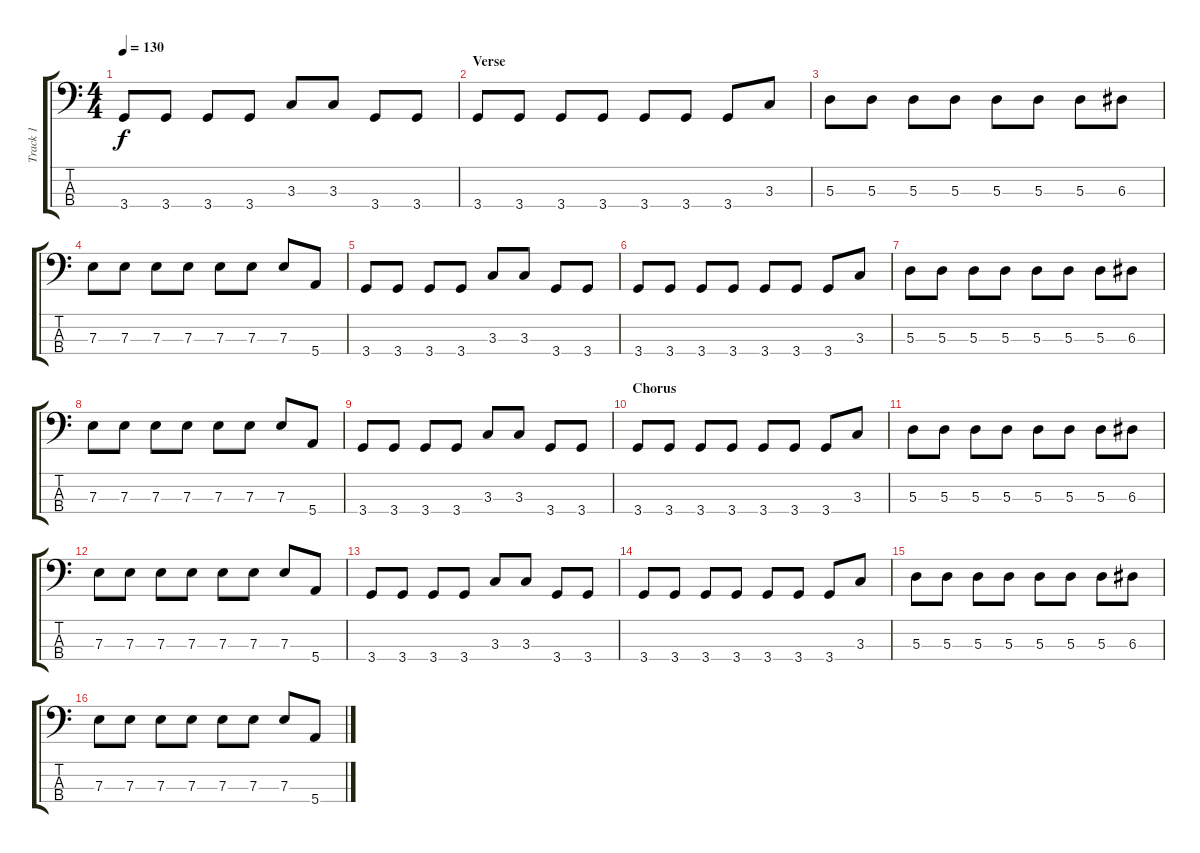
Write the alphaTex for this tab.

\track ("Track 1" "Track 1") {instrument electricbasspick}
\staff {score tabs}
\tuning (G2 D2 A1 E1) {hide}
\ts (4 4)
\tempo 130
\clef f4
\ks c
3.4.8{dy f} 3.4.8 3.4.8 3.4.8 3.3.8 3.3.8 3.4.8 3.4.8 |
\section ("" "Verse")
3.4.8 3.4.8 3.4.8 3.4.8 3.4.8 3.4.8 3.4.8 3.3.8 |
5.3.8 5.3.8 5.3.8 5.3.8 5.3.8 5.3.8 5.3.8 6.3.8 |
7.3.8 7.3.8 7.3.8 7.3.8 7.3.8 7.3.8 7.3.8 5.4.8 |
3.4.8 3.4.8 3.4.8 3.4.8 3.3.8 3.3.8 3.4.8 3.4.8 |
3.4.8 3.4.8 3.4.8 3.4.8 3.4.8 3.4.8 3.4.8 3.3.8 |
5.3.8 5.3.8 5.3.8 5.3.8 5.3.8 5.3.8 5.3.8 6.3.8 |
7.3.8 7.3.8 7.3.8 7.3.8 7.3.8 7.3.8 7.3.8 5.4.8 |
3.4.8 3.4.8 3.4.8 3.4.8 3.3.8 3.3.8 3.4.8 3.4.8 |
\section ("" "Chorus")
3.4.8 3.4.8 3.4.8 3.4.8 3.4.8 3.4.8 3.4.8 3.3.8 |
5.3.8 5.3.8 5.3.8 5.3.8 5.3.8 5.3.8 5.3.8 6.3.8 |
7.3.8 7.3.8 7.3.8 7.3.8 7.3.8 7.3.8 7.3.8 5.4.8 |
3.4.8 3.4.8 3.4.8 3.4.8 3.3.8 3.3.8 3.4.8 3.4.8 |
3.4.8 3.4.8 3.4.8 3.4.8 3.4.8 3.4.8 3.4.8 3.3.8 |
5.3.8 5.3.8 5.3.8 5.3.8 5.3.8 5.3.8 5.3.8 6.3.8 |
7.3.8 7.3.8 7.3.8 7.3.8 7.3.8 7.3.8 7.3.8 5.4.8
